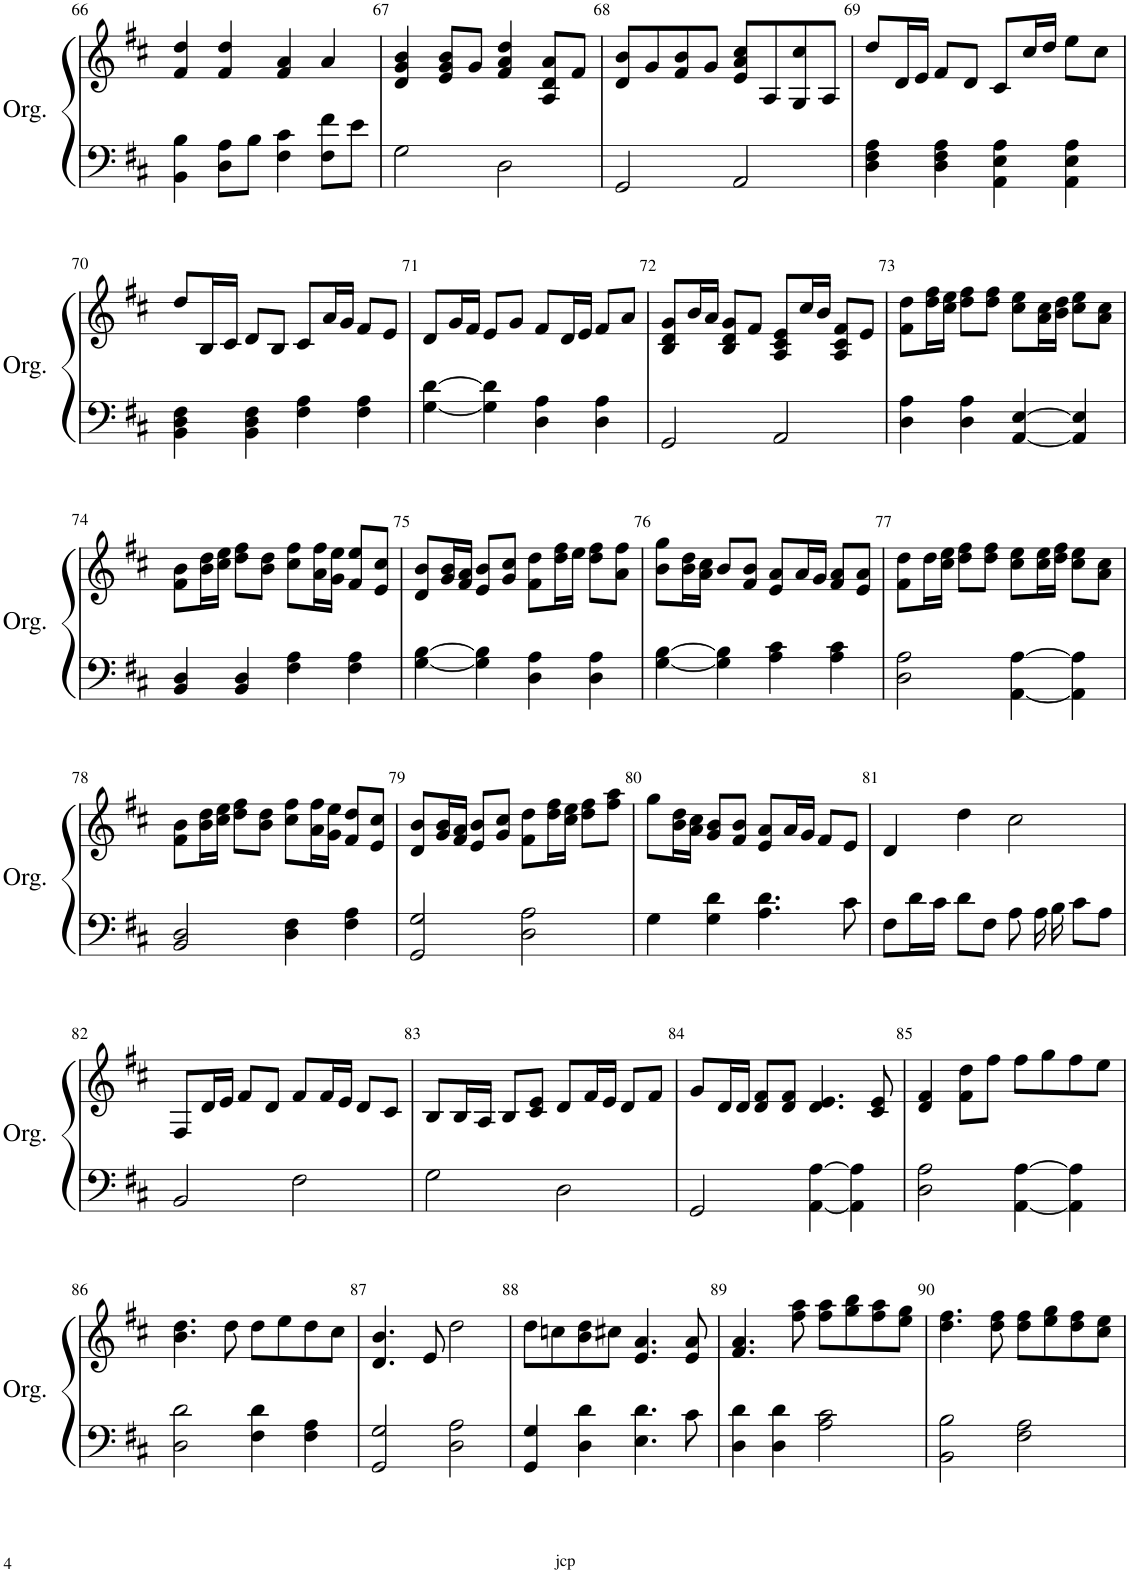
**kern	**kern
*part1	*part1
*staff2	*staff1
*I"Orgue à tuyaux	*
*I'Org.	*
!!LO:PB:g=z
*clefF4	*clefG2
*k[f#c#]	*k[f#c#]
*M4/4	*M4/4
=66	=66
4BB\ 4B\	4f#/ 4dd/
8D\ 8A\L	4f#/ 4dd/
8B\J	.
4F#\ 4c#\	4f#/ 4a/
8F#\ 8f#\L	4a/
8e\J	.
=67	=67
2G\	4d/ 4g/ 4b/
.	8e/ 8g/ 8b/L
.	8g/J
2D\	4f#/ 4a/ 4dd/
.	8A/ 8d/ 8a/L
.	8f#/J
=68	=68
2GG/	8d/ 8b/L
.	8g/
.	8f#/ 8b/
.	8g/J
2AA/	8e/ 8a/ 8cc#/L
.	8A/
.	8G/ 8cc#/
.	8A/J
=69	=69
4D\ 4F#\ 4A\	8dd/L
.	16d/L
.	16e/JJ
4D\ 4F#\ 4A\	8f#/L
.	8d/J
4AA\ 4E\ 4A\	8c#/L
.	16cc#/L
.	16dd/JJ
4AA\ 4E\ 4A\	8ee\L
.	8cc#\J
!!LO:LB:g=z
=70	=70
4BB\ 4D\ 4F#\	8dd/L
.	16B/L
.	16c#/JJ
4BB\ 4D\ 4F#\	8d/L
.	8B/J
4F#\ 4A\	8c#/L
.	16a/L
.	16g/JJ
4F#\ 4A\	8f#/L
.	8e/J
=71	=71
[4G\ [4d\	8d/L
.	16g/L
.	16f#/JJ
4G\] 4d\]	8e/L
.	8g/J
4D\ 4A\	8f#/L
.	16d/L
.	16e/JJ
4D\ 4A\	8f#/L
.	8a/J
=72	=72
2GG/	8B/ 8d/ 8g/L
.	16b/L
.	16a/JJ
.	8B/ 8d/ 8g/L
.	8f#/J
2AA/	8A/ 8c#/ 8e/L
.	16cc#/L
.	16b/JJ
.	8A/ 8c#/ 8f#/L
.	8e/J
=73	=73
4D\ 4A\	8f#\ 8dd\L
.	16dd\ 16ff#\L
.	16cc#\ 16ee\JJ
4D\ 4A\	8dd\ 8ff#\L
.	8dd\ 8ff#\J
[4AA/ [4E/	8cc#\ 8ee\L
.	16a\ 16cc#\L
.	16b\ 16dd\JJ
4AA/] 4E/]	8cc#\ 8ee\L
.	8a\ 8cc#\J
!!LO:LB:g=z
=74	=74
4BB/ 4D/	8f#\ 8b\L
.	16b\ 16dd\L
.	16cc#\ 16ee\JJ
4BB/ 4D/	8dd\ 8ff#\L
.	8b\ 8dd\J
4F#\ 4A\	8cc#\ 8ff#\L
.	16a\ 16ff#\L
.	16g\ 16ee\JJ
4F#\ 4A\	8f#/ 8ee/L
.	8e/ 8cc#/J
=75	=75
[4G\ [4B\	8d/ 8b/L
.	16g/ 16b/L
.	16f#/ 16a/JJ
4G\] 4B\]	8e/ 8b/L
.	8g/ 8cc#/J
4D\ 4A\	8f#\ 8dd\L
.	16dd\ 16ff#\L
.	16ee\JJ
4D\ 4A\	8dd\ 8ff#\L
.	8a\ 8ff#\J
=76	=76
[4G\ [4B\	8b\ 8gg\L
.	16b\ 16dd\L
.	16a\ 16cc#\JJ
4G\] 4B\]	8b/L
.	8f#/ 8b/J
4A\ 4c#\	8e/ 8a/L
.	16a/L
.	16g/JJ
4A\ 4c#\	8f#/ 8a/L
.	8e/ 8a/J
=77	=77
2D\ 2A\	8f#\ 8dd\L
.	16dd\L
.	16cc#\ 16ee\JJ
.	8dd\ 8ff#\L
.	8dd\ 8ff#\J
[4AA\ [4A\	8cc#\ 8ee\L
.	16cc#\ 16ee\L
.	16dd\ 16ff#\JJ
4AA\] 4A\]	8cc#\ 8ee\L
.	8a\ 8cc#\J
!!LO:LB:g=z
=78	=78
2BB/ 2D/	8f#\ 8b\L
.	16b\ 16dd\L
.	16cc#\ 16ee\JJ
.	8dd\ 8ff#\L
.	8b\ 8dd\J
4D\ 4F#\	8cc#\ 8ff#\L
.	16a\ 16ff#\L
.	16g\ 16ee\JJ
4F#\ 4A\	8f#/ 8dd/L
.	8e/ 8cc#/J
=79	=79
2GG/ 2G/	8d/ 8b/L
.	16g/ 16b/L
.	16f#/ 16a/JJ
.	8e/ 8b/L
.	8g/ 8cc#/J
2D\ 2A\	8f#\ 8dd\L
.	16dd\ 16ff#\L
.	16cc#\ 16ee\JJ
.	8dd\ 8ff#\L
.	8ff#\ 8aa\J
=80	=80
4G\	8gg\L
.	16b\ 16dd\L
.	16a\ 16cc#\JJ
4G\ 4d\	8g/ 8b/L
.	8f#/ 8b/J
4.A\ 4.d\	8e/ 8a/L
.	16a/L
.	16g/JJ
.	8f#/L
8c#\	8e/J
=81	=81
8F#\L	4d/
16d\L	.
16c#\JJ	.
8d\L	4dd\
8F#\J	.
8A\	2cc#\
16A\	.
16B\	.
8c#\L	.
8A\J	.
!!LO:LB:g=z
=82	=82
2BB/	8F#/L
.	16d/L
.	16e/JJ
.	8f#/L
.	8d/J
2F#\	8f#/L
.	16f#/L
.	16e/JJ
.	8d/L
.	8c#/J
=83	=83
2G\	8B/L
.	16B/L
.	16A/JJ
.	8B/L
.	8c#/ 8e/J
2D\	8d/L
.	16f#/L
.	16e/JJ
.	8d/L
.	8f#/J
=84	=84
2GG/	8g/L
.	16d/L
.	16d/JJ
.	8d/ 8f#/L
.	8d/ 8f#/J
[4AA\ [4A\	4.d/ 4.e/
4AA\] 4A\]	.
.	8c#/ 8e/
=85	=85
2D\ 2A\	4d/ 4f#/
.	8f#\ 8dd\L
.	8ff#\J
[4AA\ [4A\	8ff#\L
.	8gg\
4AA\] 4A\]	8ff#\
.	8ee\J
!!LO:LB:g=z
=86	=86
2D\ 2d\	4.b\ 4.dd\
.	8dd\
4F#\ 4d\	8dd\L
.	8ee\
4F#\ 4A\	8dd\
.	8cc#\J
=87	=87
2GG/ 2G/	4.d/ 4.b/
.	8e/
2D\ 2A\	2dd\
=88	=88
4GG/ 4G/	8dd\L
.	8ccn\
4D\ 4d\	8b\ 8dd\
.	8cc#X\J
4.E\ 4.d\	4.e/ 4.a/
8c#\	8e/ 8a/
=89	=89
4D\ 4d\	4.f#/ 4.a/
4D\ 4d\	.
.	8ff#\ 8aa\
2A\ 2c#\	8ff#\ 8aa\L
.	8gg\ 8bb\
.	8ff#\ 8aa\
.	8ee\ 8gg\J
=90	=90
2BB\ 2B\	4.dd\ 4.ff#\
.	8dd\ 8ff#\
2F#\ 2A\	8dd\ 8ff#\L
.	8ee\ 8gg\
.	8dd\ 8ff#\
.	8cc#\ 8ee\J
=	=
*-	*-
